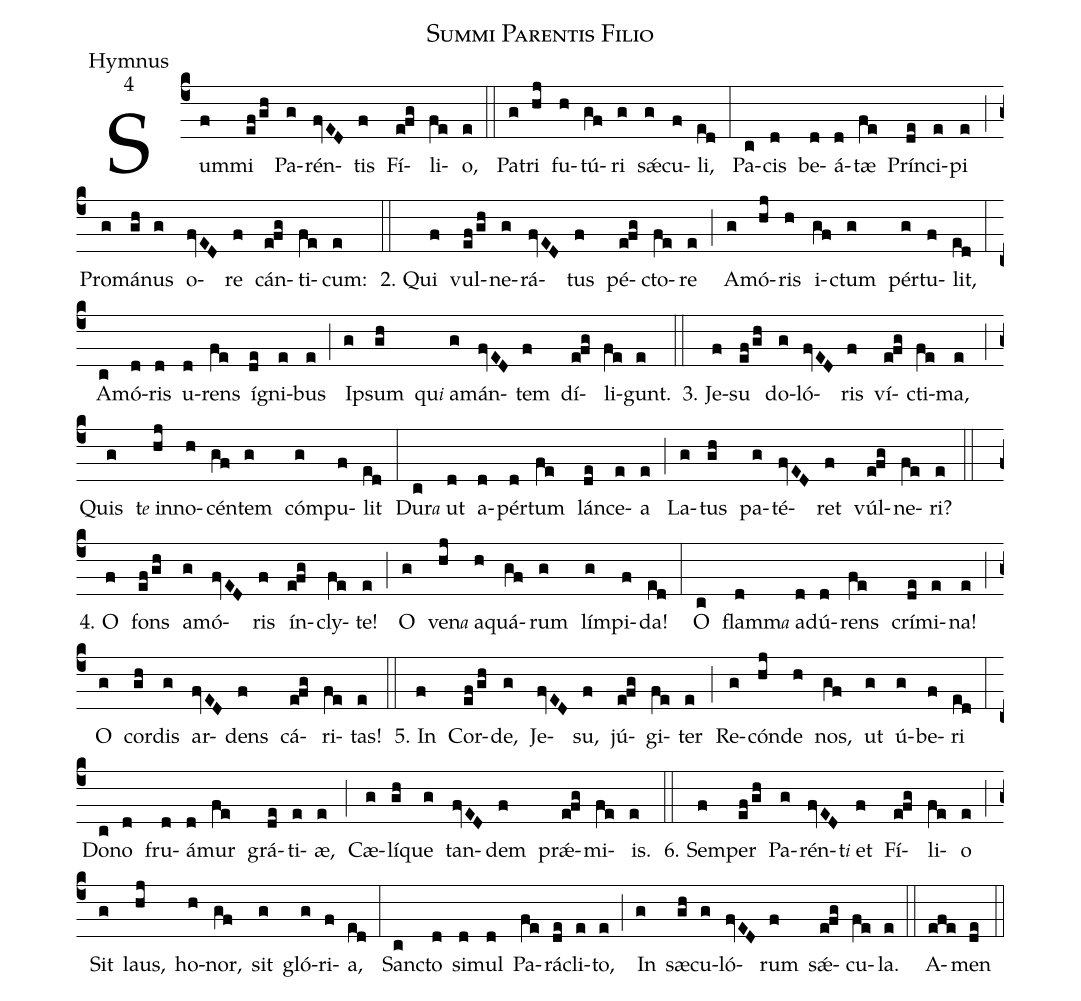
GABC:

name:Summi Parentis Filio;
office-part:Hymnus;
mode:4;
%%
(c4) Sum(f)mi(ef/gh) Pa(g)rén(fvED)tis(f) Fí(e!fg)li(fe)o,(e) (::) Pa(g)tri(hj) fu(h)tú(gf)ri(g) s<sp>'ae</sp>(g)cu(f)li,(ed) (:) Pa(c)cis(d) be(d)á(d)tæ(fe) Prín(de)ci(e)pi(e) (;) Pro(g)má(gh)nus(g) o(fvED)re(f) cán(e!fg)ti(fe)cum:(e) (::)
2. Qui(f) vul(ef/gh)ne(g)rá(fvED)tus(f) pé(e!fg)cto(fe)re(e) (;)
A(g)mó(hj)ris(h) i(gf)ctum(g) pér(g)tu(f)lit,(ed) (:)
A(c)mó(d)ris(d) u(d)rens(fe) í(de)gni(e)bus(e) (;)
I(g)psum(gh) qu<e>i</e> a(g)mán(fvED)tem(f) dí(e!fg)li(fe)gunt.(e) (::)

3. Je(f)su(ef/gh) do(g)ló(fvED)ris(f) ví(e!fg)cti(fe)ma,(e) (;)
Quis(g) t<e>e</e> in(hj)no(h)cén(gf)tem(g) cóm(g)pu(f)lit(ed) (:)
Du(c)r<e>a</e> ut(d) a(d)pér(d)tum(fe) lán(de)ce(e)a(e) (;)
La(g)tus(gh) pa(g)té(fvED)ret(f) vúl(e!fg)ne(fe)ri?(e) (::)

4. O(f) fons(ef/gh) a(g)mó(fvED)ris(f) ín(e!fg)cly(fe)te!(e) (;)
O(g) ve(hj)n<e>a</e> a(h)quá(gf)rum(g) lím(g)pi(f)da!(ed) (:)
O(c) flam(d)m<e>a</e> a(d)dú(d)rens(fe) crí(de)mi(e)na!(e) (;)
O(g) cor(gh)dis(g) ar(fvED)dens(f) cá(e!fg)ri(fe)tas!(e) (::)

5. In(f) Cor(ef/gh)de,(g) Je(fvED)su,(f) jú(e!fg)gi(fe)ter(e) (;)
Re(g)cón(hj)de(h) nos,(gf) ut(g) ú(g)be(f)ri(ed) (:)
Do(c)no(d) fru(d)á(d)mur(fe) grá(de)ti(e)æ,(e) (;)
Cæ(g)lí(gh)que(g) tan(fvED)dem(f) prǽ(e!fg)mi(fe)is.(e) (::)

6. Sem(f)per(ef/gh) Pa(g)rén(fvED)t<e>i</e> et(f) Fí(e!fg)li(fe)o(e) (;)
Sit(g) laus,(hj) ho(h)nor,(gf) sit(g) gló(g)ri(f)a,(ed) (:)
San(c)cto(d) si(d)mul(d) Pa(fe)rá(de)cli(e)to,(e) (;)
In(g) sæ(gh)cu(g)ló(fvED)rum(f) sǽ(e!fg)cu(fe)la.(e) (::)

A(efe)men(de) (::)
